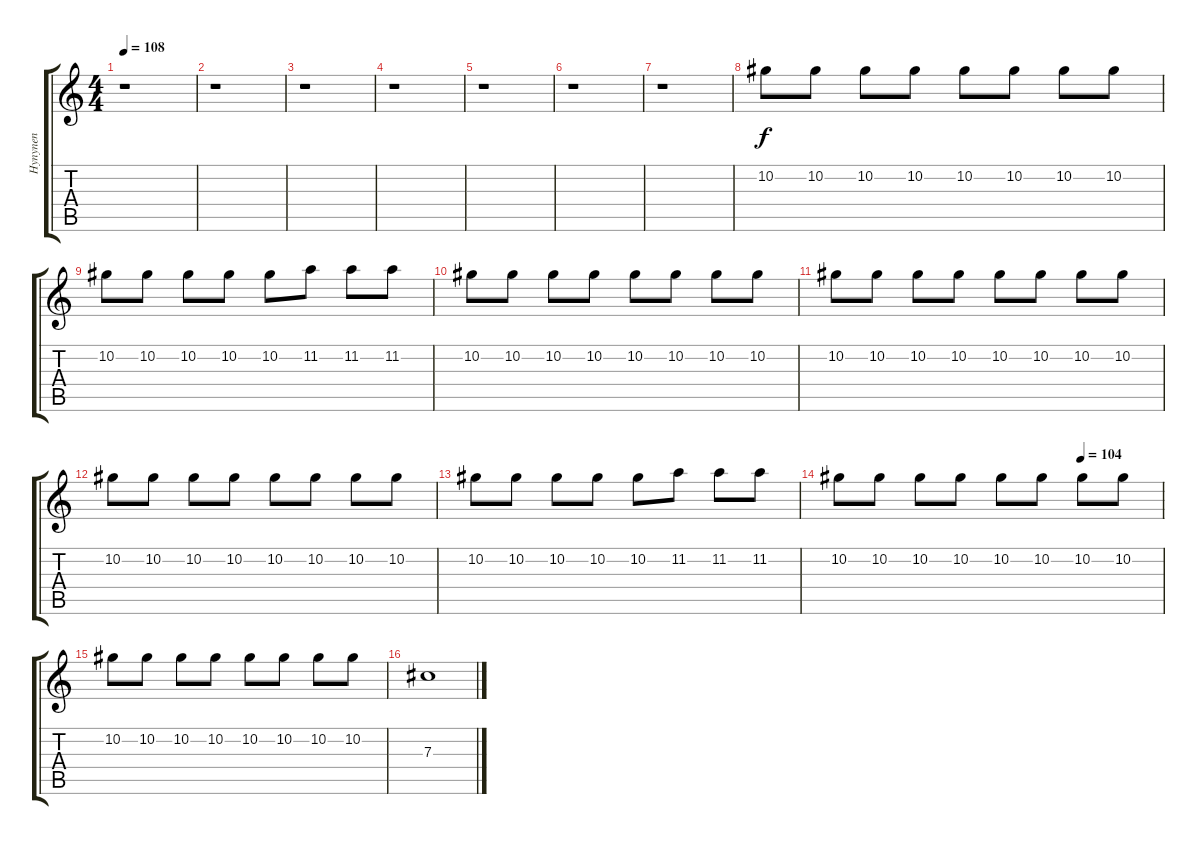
\track ("Hynynen" "Hynynen") {instrument overdrivenguitar}
\staff {score tabs}
\tuning (Eb4 Bb3 Gb3 Db3 Ab2 Db2) {hide}
\ts (4 4)
\tempo 108
\clef g2
\ks c
r.1{dy f} |
r.1 |
r.1 |
r.1 |
r.1 |
r.1 |
r.1 |
10.2.8 10.2.8 10.2.8 10.2.8 10.2.8 10.2.8 10.2.8 10.2.8 |
10.2.8 10.2.8 10.2.8 10.2.8 10.2.8 11.2.8 11.2.8 11.2.8 |
10.2.8 10.2.8 10.2.8 10.2.8 10.2.8 10.2.8 10.2.8 10.2.8 |
10.2.8 10.2.8 10.2.8 10.2.8 10.2.8 10.2.8 10.2.8 10.2.8 |
10.2.8 10.2.8 10.2.8 10.2.8 10.2.8 10.2.8 10.2.8 10.2.8 |
10.2.8 10.2.8 10.2.8 10.2.8 10.2.8 11.2.8 11.2.8 11.2.8 |
\tempo (104 0.75)
10.2.8 10.2.8 10.2.8 10.2.8 10.2.8 10.2.8 10.2.8 10.2.8 |
10.2.8 10.2.8 10.2.8 10.2.8 10.2.8 10.2.8 10.2.8 10.2.8 |
7.3.1{volume 5}
